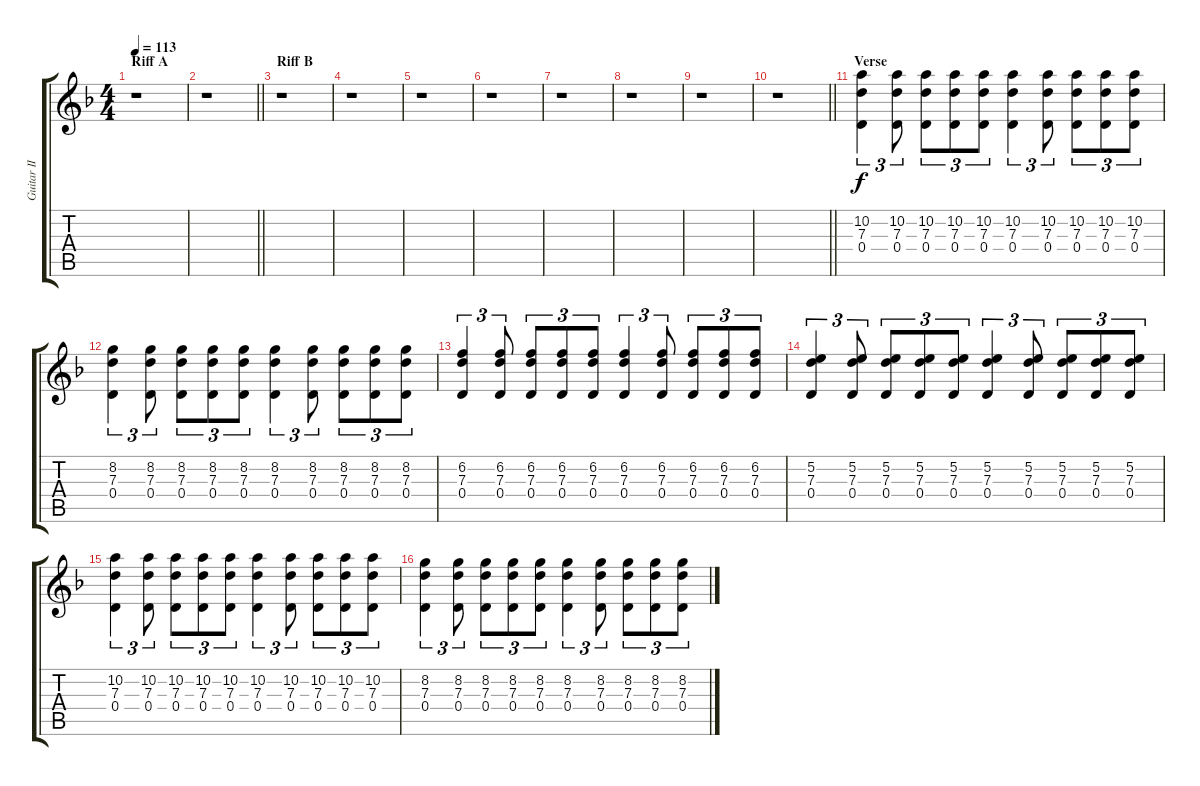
\track ("Guitar II" "Guitar II") {instrument electricguitarclean}
\staff {score tabs}
\tuning (E4 B3 G3 D3 A2 D2) {hide}
\ts (4 4)
\section ("" "Riff A")
\tempo 113
\clef g2
\ks dminor
r.1{dy f instrument electricguitarclean} |
\barLineRight lightlight
r.1 |
\section ("" "Riff B")
r.1 |
r.1 |
r.1 |
r.1 |
r.1 |
r.1 |
r.1 |
\barLineRight lightlight
r.1 |
\section ("" "Verse")
(10.2 7.3 0.4).4{tu (3 2)} (10.2 7.3 0.4).8{tu (3 2)} (10.2 7.3 0.4).8{tu (3 2)} (10.2 7.3 0.4).8{tu (3 2)} (10.2 7.3 0.4).8{tu (3 2)} (10.2 7.3 0.4).4{tu (3 2)} (10.2 7.3 0.4).8{tu (3 2)} (10.2 7.3 0.4).8{tu (3 2)} (10.2 7.3 0.4).8{tu (3 2)} (10.2 7.3 0.4).8{tu (3 2)} |
(8.2 7.3 0.4).4{tu (3 2)} (8.2 7.3 0.4).8{tu (3 2)} (8.2 7.3 0.4).8{tu (3 2)} (8.2 7.3 0.4).8{tu (3 2)} (8.2 7.3 0.4).8{tu (3 2)} (8.2 7.3 0.4).4{tu (3 2)} (8.2 7.3 0.4).8{tu (3 2)} (8.2 7.3 0.4).8{tu (3 2)} (8.2 7.3 0.4).8{tu (3 2)} (8.2 7.3 0.4).8{tu (3 2)} |
(6.2 7.3 0.4).4{tu (3 2)} (6.2 7.3 0.4).8{tu (3 2)} (6.2 7.3 0.4).8{tu (3 2)} (6.2 7.3 0.4).8{tu (3 2)} (6.2 7.3 0.4).8{tu (3 2)} (6.2 7.3 0.4).4{tu (3 2)} (6.2 7.3 0.4).8{tu (3 2)} (6.2 7.3 0.4).8{tu (3 2)} (6.2 7.3 0.4).8{tu (3 2)} (6.2 7.3 0.4).8{tu (3 2)} |
(5.2 7.3 0.4).4{tu (3 2)} (5.2 7.3 0.4).8{tu (3 2)} (5.2 7.3 0.4).8{tu (3 2)} (5.2 7.3 0.4).8{tu (3 2)} (5.2 7.3 0.4).8{tu (3 2)} (5.2 7.3 0.4).4{tu (3 2)} (5.2 7.3 0.4).8{tu (3 2)} (5.2 7.3 0.4).8{tu (3 2)} (5.2 7.3 0.4).8{tu (3 2)} (5.2 7.3 0.4).8{tu (3 2)} |
(10.2 7.3 0.4).4{tu (3 2)} (10.2 7.3 0.4).8{tu (3 2)} (10.2 7.3 0.4).8{tu (3 2)} (10.2 7.3 0.4).8{tu (3 2)} (10.2 7.3 0.4).8{tu (3 2)} (10.2 7.3 0.4).4{tu (3 2)} (10.2 7.3 0.4).8{tu (3 2)} (10.2 7.3 0.4).8{tu (3 2)} (10.2 7.3 0.4).8{tu (3 2)} (10.2 7.3 0.4).8{tu (3 2)} |
(8.2 7.3 0.4).4{tu (3 2)} (8.2 7.3 0.4).8{tu (3 2)} (8.2 7.3 0.4).8{tu (3 2)} (8.2 7.3 0.4).8{tu (3 2)} (8.2 7.3 0.4).8{tu (3 2)} (8.2 7.3 0.4).4{tu (3 2)} (8.2 7.3 0.4).8{tu (3 2)} (8.2 7.3 0.4).8{tu (3 2)} (8.2 7.3 0.4).8{tu (3 2)} (8.2 7.3 0.4).8{tu (3 2)}
